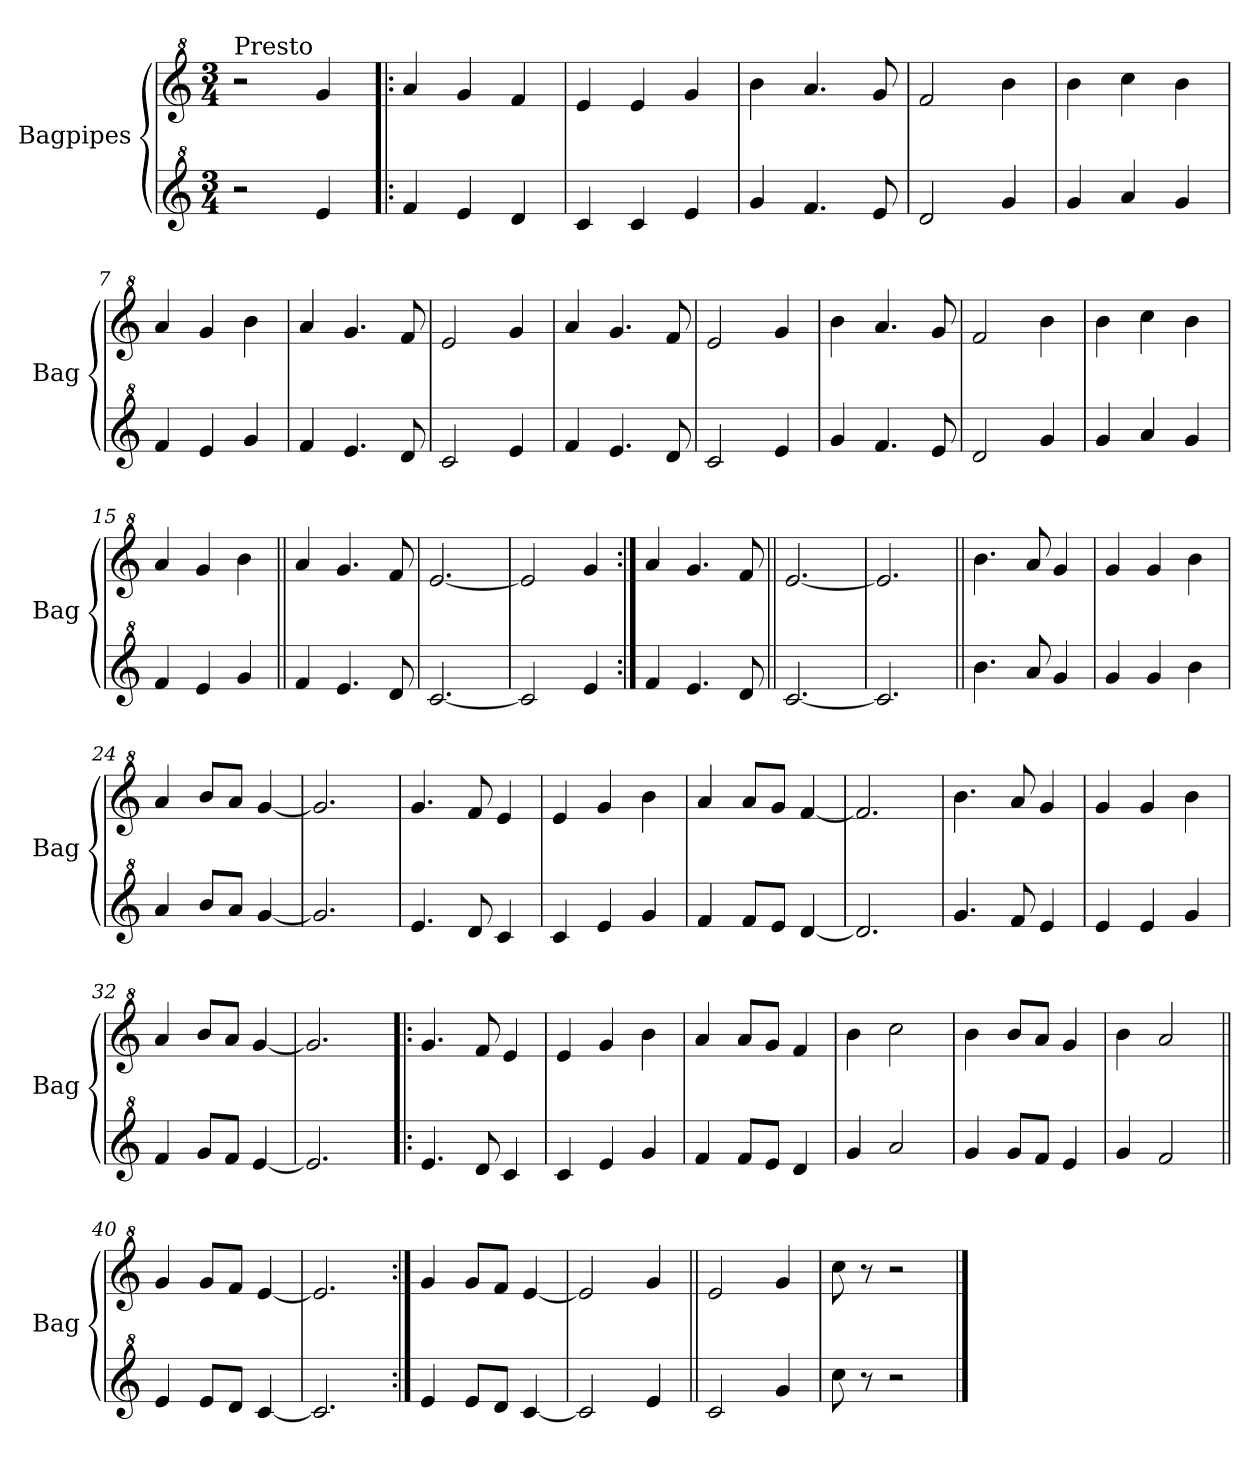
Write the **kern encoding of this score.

**kern	**kern
*part2	*part1
*staff2	*staff1
*I"Bagpipes	*I"Bagpipes
*I'Bag	*I'Bag
*clefG^2	*clefG^2
*k[]	*k[]
*C:	*C:
*M3/4	*M3/4
=1	=1
!	!LO:TX:a:t=Presto
2r	2r
4ee/	4gg/
=2!|:	=2!|:
4ff/	4aa/
4ee/	4gg/
4dd/	4ff/
=3	=3
4cc/	4ee/
4cc/	4ee/
4ee/	4gg/
=4	=4
4gg/	4bb\
4.ff/	4.aa/
8ee/	8gg/
=5	=5
2dd/	2ff/
4gg/	4bb\
=6	=6
4gg/	4bb\
4aa/	4ccc\
4gg/	4bb\
=7	=7
4ff/	4aa/
4ee/	4gg/
4gg/	4bb\
=8	=8
4ff/	4aa/
4.ee/	4.gg/
8dd/	8ff/
=9	=9
2cc/	2ee/
4ee/	4gg/
=10	=10
4ff/	4aa/
4.ee/	4.gg/
8dd/	8ff/
=11	=11
2cc/	2ee/
4ee/	4gg/
!!LO:LB:g=z
=12	=12
4gg/	4bb\
4.ff/	4.aa/
8ee/	8gg/
=13	=13
2dd/	2ff/
4gg/	4bb\
=14	=14
4gg/	4bb\
4aa/	4ccc\
4gg/	4bb\
=15	=15
4ff/	4aa/
4ee/	4gg/
4gg/	4bb\
=16||	=16||
4ff/	4aa/
4.ee/	4.gg/
8dd/	8ff/
=17	=17
[2.cc/	[2.ee/
=18	=18
2cc/]	2ee/]
4ee/	4gg/
=19:|!	=19:|!
4ff/	4aa/
4.ee/	4.gg/
8dd/	8ff/
=20||	=20||
[2.cc/	[2.ee/
=21	=21
2.cc/]	2.ee/]
=22||	=22||
4.bb\	4.bb\
8aa/	8aa/
4gg/	4gg/
=23	=23
4gg/	4gg/
4gg/	4gg/
4bb\	4bb\
!!LO:LB:g=z
=24	=24
4aa/	4aa/
8bb/L	8bb/L
8aa/J	8aa/J
[4gg/	[4gg/
=25	=25
2.gg/]	2.gg/]
=26	=26
4.ee/	4.gg/
8dd/	8ff/
4cc/	4ee/
=27	=27
4cc/	4ee/
4ee/	4gg/
4gg/	4bb\
=28	=28
4ff/	4aa/
8ff/L	8aa/L
8ee/J	8gg/J
[4dd/	[4ff/
=29	=29
2.dd/]	2.ff/]
=30	=30
4.gg/	4.bb\
8ff/	8aa/
4ee/	4gg/
=31	=31
4ee/	4gg/
4ee/	4gg/
4gg/	4bb\
=32	=32
4ff/	4aa/
8gg/L	8bb/L
8ff/J	8aa/J
[4ee/	[4gg/
=33	=33
2.ee/]	2.gg/]
=34!|:	=34!|:
4.ee/	4.gg/
8dd/	8ff/
4cc/	4ee/
!!LO:LB:g=z
=35	=35
4cc/	4ee/
4ee/	4gg/
4gg/	4bb\
=36	=36
4ff/	4aa/
8ff/L	8aa/L
8ee/J	8gg/J
4dd/	4ff/
=37	=37
4gg/	4bb\
2aa/	2ccc\
=38	=38
4gg/	4bb\
8gg/L	8bb/L
8ff/J	8aa/J
4ee/	4gg/
=39	=39
4gg/	4bb\
2ff/	2aa/
=40||	=40||
4ee/	4gg/
8ee/L	8gg/L
8dd/J	8ff/J
[4cc/	[4ee/
=41	=41
2.cc/]	2.ee/]
=42:|!	=42:|!
4ee/	4gg/
8ee/L	8gg/L
8dd/J	8ff/J
[4cc/	[4ee/
=43	=43
2cc/]	2ee/]
4ee/	4gg/
=44||	=44||
2cc/	2ee/
4gg/	4gg/
=45	=45
8ccc\	8ccc\
8r	8r
2r	2r
==	==
*-	*-
